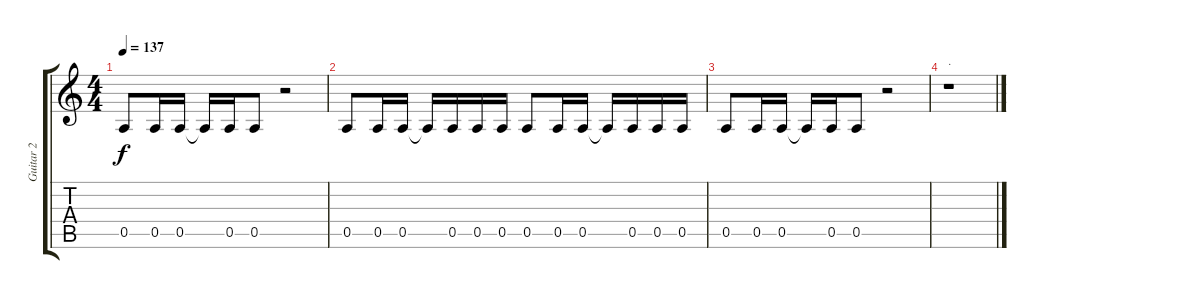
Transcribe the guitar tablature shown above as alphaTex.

\track ("Guitar 2" "Guitar 2") {instrument distortionguitar}
\staff {score tabs}
\tuning (E4 B3 G3 D3 A2 E2) {hide}
\ts (4 4)
\tempo 137
\clef g2
\ks c
0.5.8{dy f} 0.5.16 0.5.16 0.5{t}.16 0.5.16 0.5.8 r.2 |
0.5.8 0.5.16 0.5.16 0.5{t}.16 0.5.16 0.5.16 0.5.16 0.5.8 0.5.16 0.5.16 0.5{t}.16 0.5.16 0.5.16 0.5.16 |
0.5.8 0.5.16 0.5.16 0.5{t}.16 0.5.16 0.5.8 r.2 |
r.1{txt "."}
